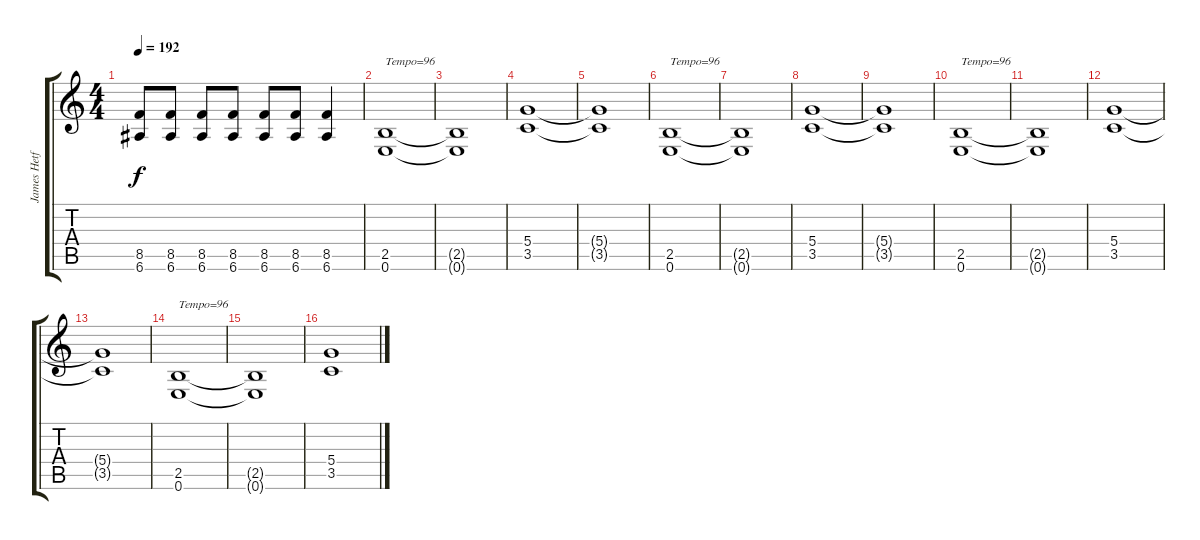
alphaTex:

\track ("James Hetfield" "James Hetf") {instrument distortionguitar}
\staff {score tabs}
\tuning (E4 B3 G3 D3 A2 E2) {hide}
\ts (4 4)
\tempo 192
\clef g2
\ks c
(8.5 6.6).8{dy f} (8.5 6.6).8 (8.5 6.6).8 (8.5 6.6).8 (8.5 6.6).8 (8.5 6.6).8 (8.5 6.6).4 |
(2.5 0.6).1{txt "Tempo=96"} |
(2.5{t} 0.6{t}).1 |
(5.4 3.5).1 |
(5.4{t} 3.5{t}).1 |
(2.5 0.6).1{txt "Tempo=96"} |
(2.5{t} 0.6{t}).1 |
(5.4 3.5).1 |
(5.4{t} 3.5{t}).1 |
(2.5 0.6).1{txt "Tempo=96"} |
(2.5{t} 0.6{t}).1 |
(5.4 3.5).1 |
(5.4{t} 3.5{t}).1 |
(2.5 0.6).1{txt "Tempo=96"} |
(2.5{t} 0.6{t}).1 |
(5.4 3.5).1
